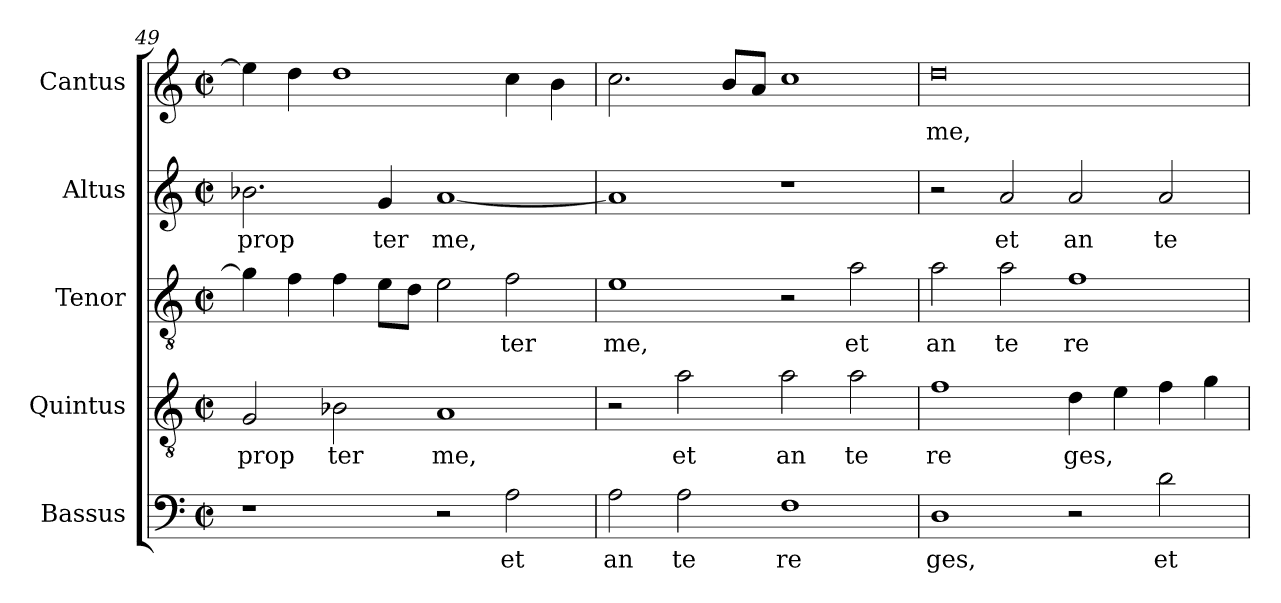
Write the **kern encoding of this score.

**kern	**text	**kern	**text	**kern	**text	**kern	**text	**kern	**text
*part5	*part5	*part4	*part4	*part3	*part3	*part2	*part2	*part1	*part1
*staff5	*staff5	*staff4	*staff4	*staff3	*staff3	*staff2	*staff2	*staff1	*staff1
*I"Bassus	*	*I"Quintus	*	*I"Tenor	*	*I"Altus	*	*I"Cantus	*
*clefF4	*	*clefGv2	*	*clefGv2	*	*clefG2	*	*clefG2	*
*M2/2	*	*M2/2	*	*M2/2	*	*M2/2	*	*M2/2	*
*met(c|)	*	*met(c|)	*	*met(c|)	*	*met(c|)	*	*met(c|)	*
=49	=49	=49	=49	=49	=49	=49	=49	=49	=49
!	!	!	!LO:LY:b:cj	!	!	!	!LO:LY:b:cj	!	!
1r	.	2G/	prop	4g\]	.	2.b-X\	prop	4ee\]	.
.	.	.	.	4f\	.	.	.	4dd\	.
!	!	!	!LO:LY:b:cj	!	!	!	!	!	!
.	.	2B-X\	ter	4f\	.	.	.	1dd	.
!	!	!	!	!	!	!	!LO:LY:b:cj	!	!
.	.	.	.	8e\L	.	4g/	ter	.	.
.	.	.	.	8d\J	.	.	.	.	.
!	!	!	!LO:LY:b:cj	!	!	!	!LO:LY:b:cj	!	!
2r	.	1A	me,	2e\	.	[<1a	me,	.	.
!	!LO:LY:b:cj	!	!	!	!LO:LY:b:cj	!	!	!	!
2A\	et	.	.	2f\	ter	.	.	4cc\	.
.	.	.	.	.	.	.	.	4b\	.
=50	=50	=50	=50	=50	=50	=50	=50	=50	=50
!	!LO:LY:b:cj	!	!	!	!LO:LY:b:cj	!	!	!	!
2A\	an	2r	.	1e	me,	1a]	.	2.cc\	.
!	!LO:LY:b:cj	!	!LO:LY:b:cj	!	!	!	!	!	!
2A\	te	2a\	et	.	.	.	.	.	.
.	.	.	.	.	.	.	.	8b/L	.
.	.	.	.	.	.	.	.	8a/J	.
!	!LO:LY:b:cj	!	!LO:LY:b:cj	!	!	!	!	!	!
1F	re	2a\	an	2r	.	1r	.	1cc	.
!	!	!	!LO:LY:b:cj	!	!LO:LY:b:cj	!	!	!	!
.	.	2a\	te	2a\	et	.	.	.	.
!!LO:LB:g=z
=51	=51	=51	=51	=51	=51	=51	=51	=51	=51
!	!LO:LY:b:cj	!	!LO:LY:b:cj	!	!LO:LY:b:cj	!	!	!	!LO:LY:b:cj
1D	ges,	1f	re	2a\	an	2r	.	0dd	me,
!	!	!	!	!	!LO:LY:b:cj	!	!LO:LY:b:cj	!	!
.	.	.	.	2a\	te	2a/	et	.	.
!	!	!	!LO:LY:b	!	!LO:LY:b:cj	!	!LO:LY:b:cj	!	!
2r	.	4d\	ges,	1f	re	2a/	an	.	.
.	.	4e\	.	.	.	.	.	.	.
!	!LO:LY:b:cj	!	!	!	!	!	!LO:LY:b:cj	!	!
2d\	et	4f\	.	.	.	2a/	te	.	.
.	.	4g\	.	.	.	.	.	.	.
=	=	=	=	=	=	=	=	=	=
*-	*-	*-	*-	*-	*-	*-	*-	*-	*-
